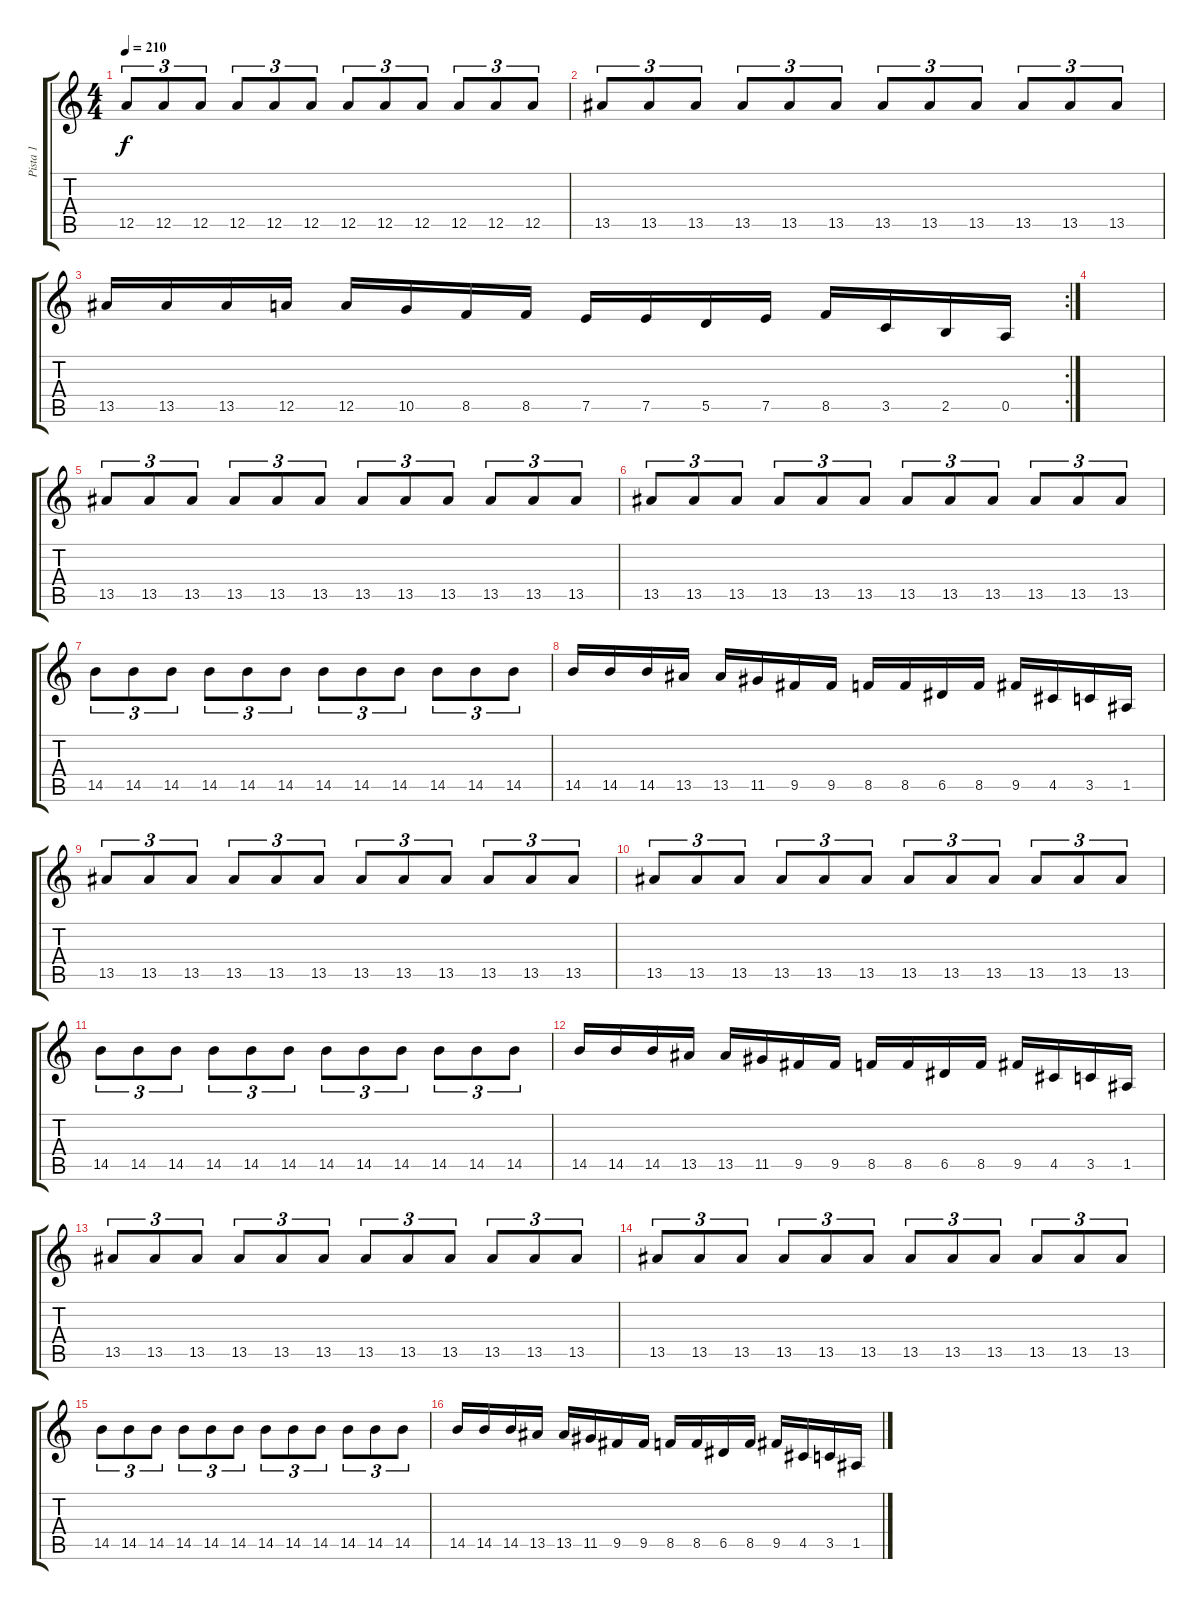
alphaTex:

\track ("Pista 1" "Pista 1") {instrument distortionguitar}
\staff {score tabs}
\tuning (E4 B3 G3 D3 A2 E2) {hide}
\ts (4 4)
\tempo 210
\clef g2
\ks c
12.5.8{tu (3 2) dy f} 12.5.8{tu (3 2)} 12.5.8{tu (3 2)} 12.5.8{tu (3 2)} 12.5.8{tu (3 2)} 12.5.8{tu (3 2)} 12.5.8{tu (3 2)} 12.5.8{tu (3 2)} 12.5.8{tu (3 2)} 12.5.8{tu (3 2)} 12.5.8{tu (3 2)} 12.5.8{tu (3 2)} |
13.5.8{tu (3 2)} 13.5.8{tu (3 2)} 13.5.8{tu (3 2)} 13.5.8{tu (3 2)} 13.5.8{tu (3 2)} 13.5.8{tu (3 2)} 13.5.8{tu (3 2)} 13.5.8{tu (3 2)} 13.5.8{tu (3 2)} 13.5.8{tu (3 2)} 13.5.8{tu (3 2)} 13.5.8{tu (3 2)} |
\rc 2
13.5.16 13.5.16 13.5.16 12.5.16 12.5.16 10.5.16 8.5.16 8.5.16 7.5.16 7.5.16 5.5.16 7.5.16 8.5.16 3.5.16 2.5.16 0.5.16 |
|
13.5.8{tu (3 2)} 13.5.8{tu (3 2)} 13.5.8{tu (3 2)} 13.5.8{tu (3 2)} 13.5.8{tu (3 2)} 13.5.8{tu (3 2)} 13.5.8{tu (3 2)} 13.5.8{tu (3 2)} 13.5.8{tu (3 2)} 13.5.8{tu (3 2)} 13.5.8{tu (3 2)} 13.5.8{tu (3 2)} |
13.5.8{tu (3 2)} 13.5.8{tu (3 2)} 13.5.8{tu (3 2)} 13.5.8{tu (3 2)} 13.5.8{tu (3 2)} 13.5.8{tu (3 2)} 13.5.8{tu (3 2)} 13.5.8{tu (3 2)} 13.5.8{tu (3 2)} 13.5.8{tu (3 2)} 13.5.8{tu (3 2)} 13.5.8{tu (3 2)} |
14.5.8{tu (3 2)} 14.5.8{tu (3 2)} 14.5.8{tu (3 2)} 14.5.8{tu (3 2)} 14.5.8{tu (3 2)} 14.5.8{tu (3 2)} 14.5.8{tu (3 2)} 14.5.8{tu (3 2)} 14.5.8{tu (3 2)} 14.5.8{tu (3 2)} 14.5.8{tu (3 2)} 14.5.8{tu (3 2)} |
14.5.16 14.5.16 14.5.16 13.5.16 13.5.16 11.5.16 9.5.16 9.5.16 8.5.16 8.5.16 6.5.16 8.5.16 9.5.16 4.5.16 3.5.16 1.5.16 |
13.5.8{tu (3 2)} 13.5.8{tu (3 2)} 13.5.8{tu (3 2)} 13.5.8{tu (3 2)} 13.5.8{tu (3 2)} 13.5.8{tu (3 2)} 13.5.8{tu (3 2)} 13.5.8{tu (3 2)} 13.5.8{tu (3 2)} 13.5.8{tu (3 2)} 13.5.8{tu (3 2)} 13.5.8{tu (3 2)} |
13.5.8{tu (3 2)} 13.5.8{tu (3 2)} 13.5.8{tu (3 2)} 13.5.8{tu (3 2)} 13.5.8{tu (3 2)} 13.5.8{tu (3 2)} 13.5.8{tu (3 2)} 13.5.8{tu (3 2)} 13.5.8{tu (3 2)} 13.5.8{tu (3 2)} 13.5.8{tu (3 2)} 13.5.8{tu (3 2)} |
14.5.8{tu (3 2)} 14.5.8{tu (3 2)} 14.5.8{tu (3 2)} 14.5.8{tu (3 2)} 14.5.8{tu (3 2)} 14.5.8{tu (3 2)} 14.5.8{tu (3 2)} 14.5.8{tu (3 2)} 14.5.8{tu (3 2)} 14.5.8{tu (3 2)} 14.5.8{tu (3 2)} 14.5.8{tu (3 2)} |
14.5.16 14.5.16 14.5.16 13.5.16 13.5.16 11.5.16 9.5.16 9.5.16 8.5.16 8.5.16 6.5.16 8.5.16 9.5.16 4.5.16 3.5.16 1.5.16 |
13.5.8{tu (3 2)} 13.5.8{tu (3 2)} 13.5.8{tu (3 2)} 13.5.8{tu (3 2)} 13.5.8{tu (3 2)} 13.5.8{tu (3 2)} 13.5.8{tu (3 2)} 13.5.8{tu (3 2)} 13.5.8{tu (3 2)} 13.5.8{tu (3 2)} 13.5.8{tu (3 2)} 13.5.8{tu (3 2)} |
13.5.8{tu (3 2)} 13.5.8{tu (3 2)} 13.5.8{tu (3 2)} 13.5.8{tu (3 2)} 13.5.8{tu (3 2)} 13.5.8{tu (3 2)} 13.5.8{tu (3 2)} 13.5.8{tu (3 2)} 13.5.8{tu (3 2)} 13.5.8{tu (3 2)} 13.5.8{tu (3 2)} 13.5.8{tu (3 2)} |
14.5.8{tu (3 2)} 14.5.8{tu (3 2)} 14.5.8{tu (3 2)} 14.5.8{tu (3 2)} 14.5.8{tu (3 2)} 14.5.8{tu (3 2)} 14.5.8{tu (3 2)} 14.5.8{tu (3 2)} 14.5.8{tu (3 2)} 14.5.8{tu (3 2)} 14.5.8{tu (3 2)} 14.5.8{tu (3 2)} |
14.5.16 14.5.16 14.5.16 13.5.16 13.5.16 11.5.16 9.5.16 9.5.16 8.5.16 8.5.16 6.5.16 8.5.16 9.5.16 4.5.16 3.5.16 1.5.16
